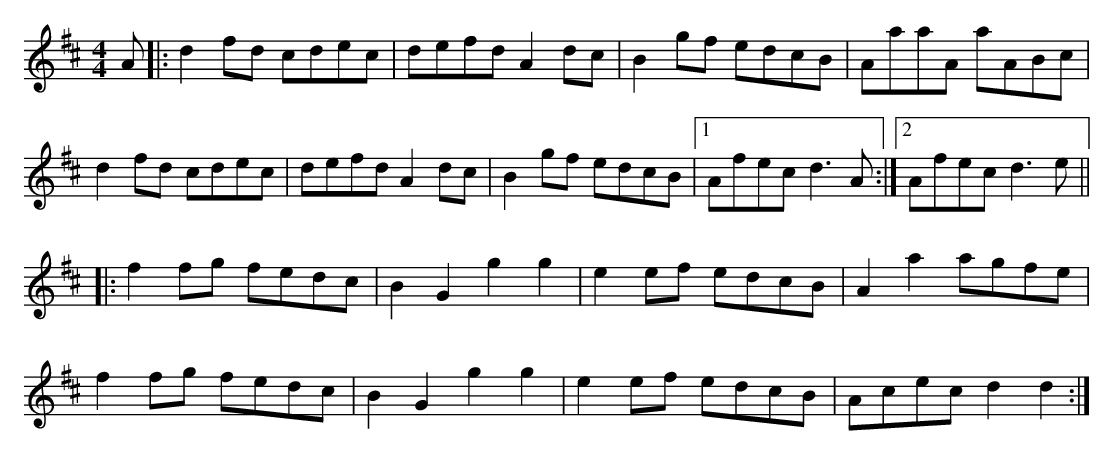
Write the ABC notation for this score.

X:1
M:4/4
K:D
A|:d2fd cdec|defd A2 dc|B2 gf edcB|AaaA aABc|
d2fd cdec|defd A2 dc|B2 gf edcB|1 Afec d3 A:|2 Afec d3e||
|:f2fg fedc|B2G2 g2g2|e2ef edcB|A2a2 agfe|
f2fg fedc|B2G2 g2g2|e2ef edcB|Acec d2d2:|
